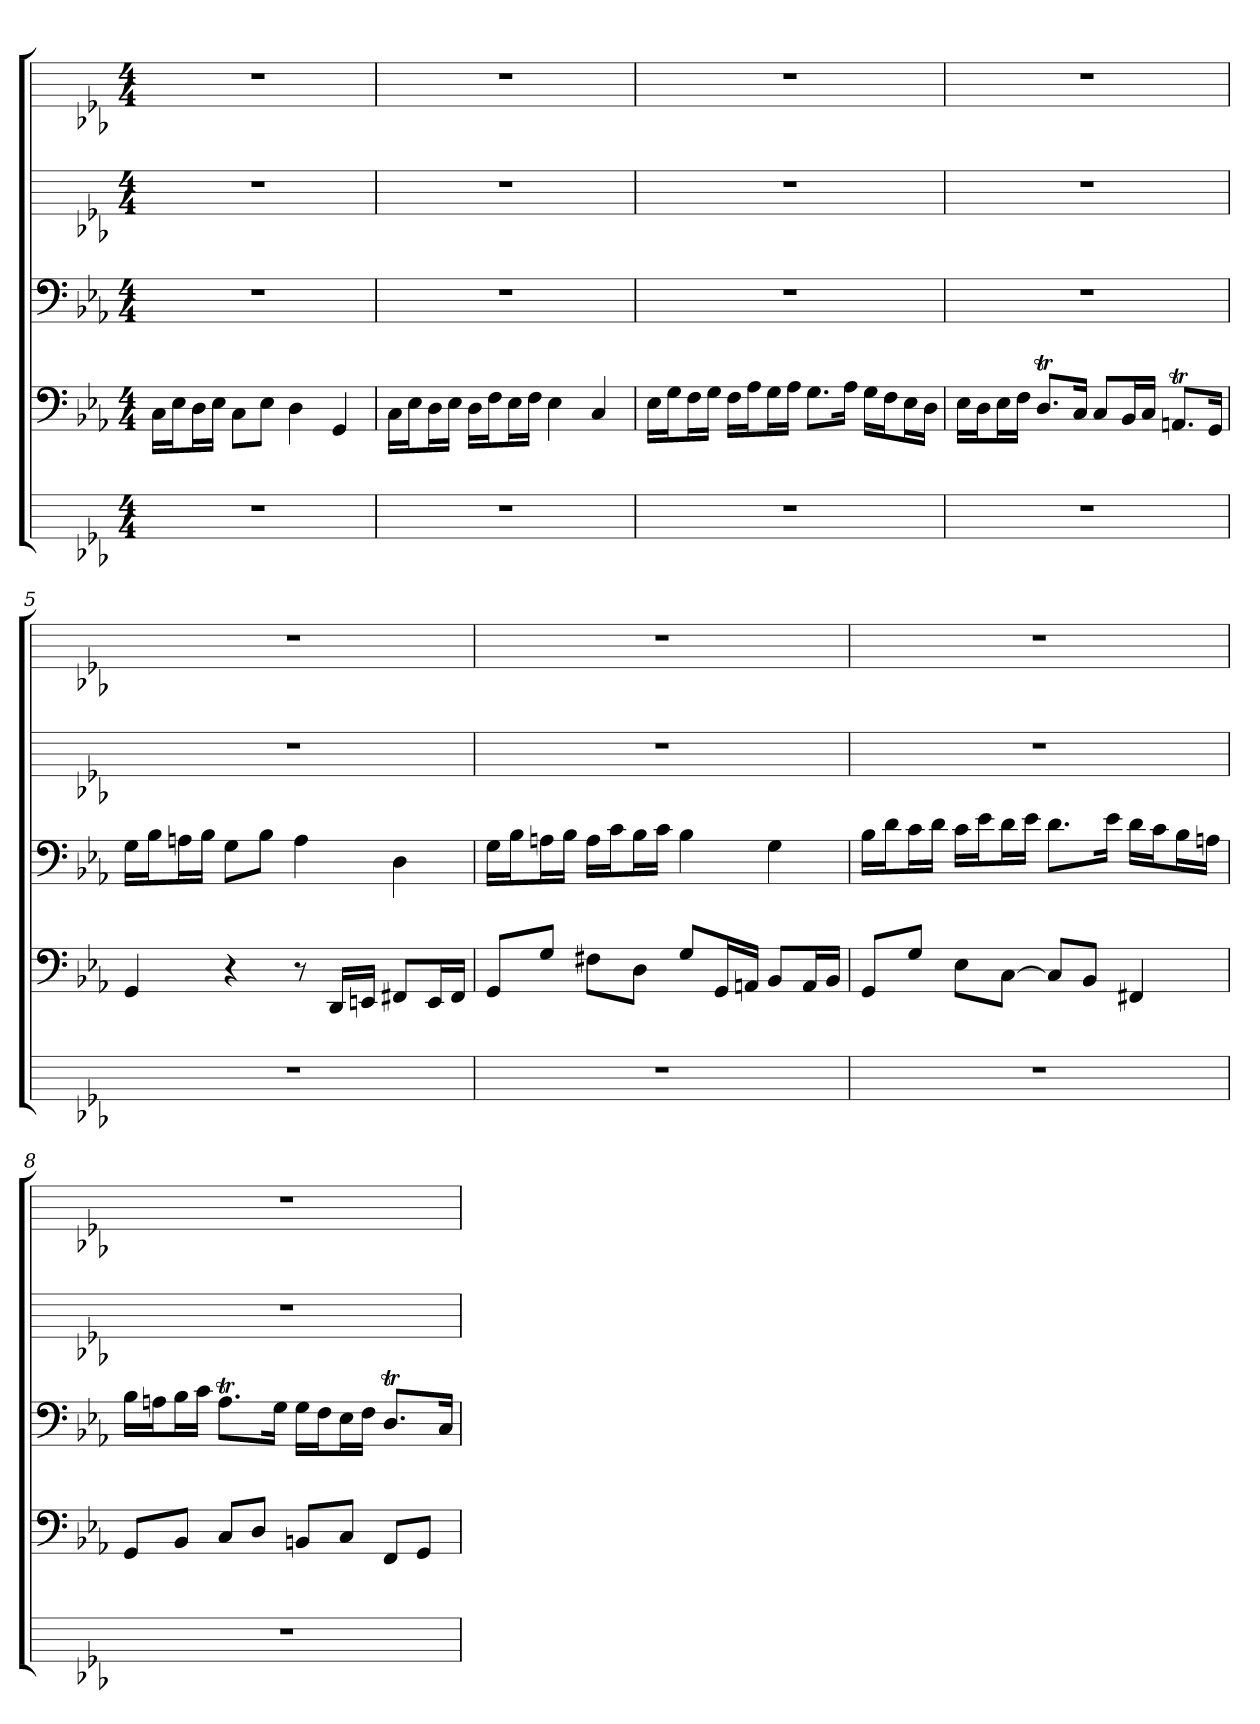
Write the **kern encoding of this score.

**kern	**kern	**kern	**kern	**kern
*part5	*part4	*part3	*part2	*part1
*staff5	*staff4	*staff3	*staff2	*staff1
*k[b-e-a-]	*k[b-e-a-]	*k[b-e-a-]	*k[b-e-a-]	*k[b-e-a-]
*M4/4	*M4/4	*M4/4	*M4/4	*M4/4
*MM76	*MM76	*MM76	*MM76	*MM76
=1	=1	=1	=1	=1
1r	16CLL	1r	1r	1r
.	16E-J	.	.	.
.	16DL	.	.	.
.	16E-JJ	.	.	.
.	8CL	.	.	.
.	8E-J	.	.	.
.	4D	.	.	.
.	4GG	.	.	.
=2	=2	=2	=2	=2
1r	16CLL	1r	1r	1r
.	16E-J	.	.	.
.	16DL	.	.	.
.	16E-JJ	.	.	.
.	16DLL	.	.	.
.	16FJ	.	.	.
.	16E-L	.	.	.
.	16FJJ	.	.	.
.	4E-	.	.	.
.	4C	.	.	.
=3	=3	=3	=3	=3
1r	16E-LL	1r	1r	1r
.	16GJ	.	.	.
.	16FL	.	.	.
.	16GJJ	.	.	.
.	16FLL	.	.	.
.	16A-J	.	.	.
.	16GL	.	.	.
.	16A-JJ	.	.	.
.	8.GL	.	.	.
.	16A-Jk	.	.	.
.	16GLL	.	.	.
.	16FJ	.	.	.
.	16E-L	.	.	.
.	16DJJ	.	.	.
=4	=4	=4	=4	=4
1r	16E-LL	1r	1r	1r
.	16DJ	.	.	.
.	16E-L	.	.	.
.	16FJJ	.	.	.
.	8.DtL	.	.	.
.	16CJk	.	.	.
.	8CL	.	.	.
.	16BB-L	.	.	.
.	16CJJ	.	.	.
.	8.AAntL	.	.	.
.	16GGJk	.	.	.
=5	=5	=5	=5	=5
1r	4GG	16GLL	1r	1r
.	.	16B-J	.	.
.	.	16AnL	.	.
.	.	16B-JJ	.	.
.	4r	8GL	.	.
.	.	8B-J	.	.
.	8r	4A	.	.
.	16DDLL	.	.	.
.	16EEnJJ	.	.	.
.	8FF#XL	4D	.	.
.	16EEL	.	.	.
.	16FF#JJ	.	.	.
=6	=6	=6	=6	=6
1r	8GGL	16GLL	1r	1r
.	.	16B-J	.	.
.	8GJ	16AnL	.	.
.	.	16B-JJ	.	.
.	8F#XL	16ALL	.	.
.	.	16cJ	.	.
.	8DJ	16B-L	.	.
.	.	16cJJ	.	.
.	8GL	4B-	.	.
.	16GGL	.	.	.
.	16AAnJJ	.	.	.
.	8BB-L	4G	.	.
.	16AAL	.	.	.
.	16BB-JJ	.	.	.
=7	=7	=7	=7	=7
1r	8GGL	16B-LL	1r	1r
.	.	16dJ	.	.
.	8GJ	16cL	.	.
.	.	16dJJ	.	.
.	8E-L	16cLL	.	.
.	.	16e-J	.	.
.	[8CJ	16dL	.	.
.	.	16e-JJ	.	.
.	8CL]	8.dL	.	.
.	8BB-J	.	.	.
.	.	16e-Jk	.	.
.	4FF#X	16dLL	.	.
.	.	16cJ	.	.
.	.	16B-L	.	.
.	.	16AnJJ	.	.
=8	=8	=8	=8	=8
1r	8GGL	16B-LL	1r	1r
.	.	16AnJ	.	.
.	8BB-J	16B-L	.	.
.	.	16cJJ	.	.
.	8CL	8.AtL	.	.
.	8DJ	.	.	.
.	.	16GJk	.	.
.	8BBnL	16GLL	.	.
.	.	16FJ	.	.
.	8CJ	16E-L	.	.
.	.	16FJJ	.	.
.	8FFL	8.DtL	.	.
.	8GGJ	.	.	.
.	.	16CJk	.	.
=	=	=	=	=
*-	*-	*-	*-	*-
